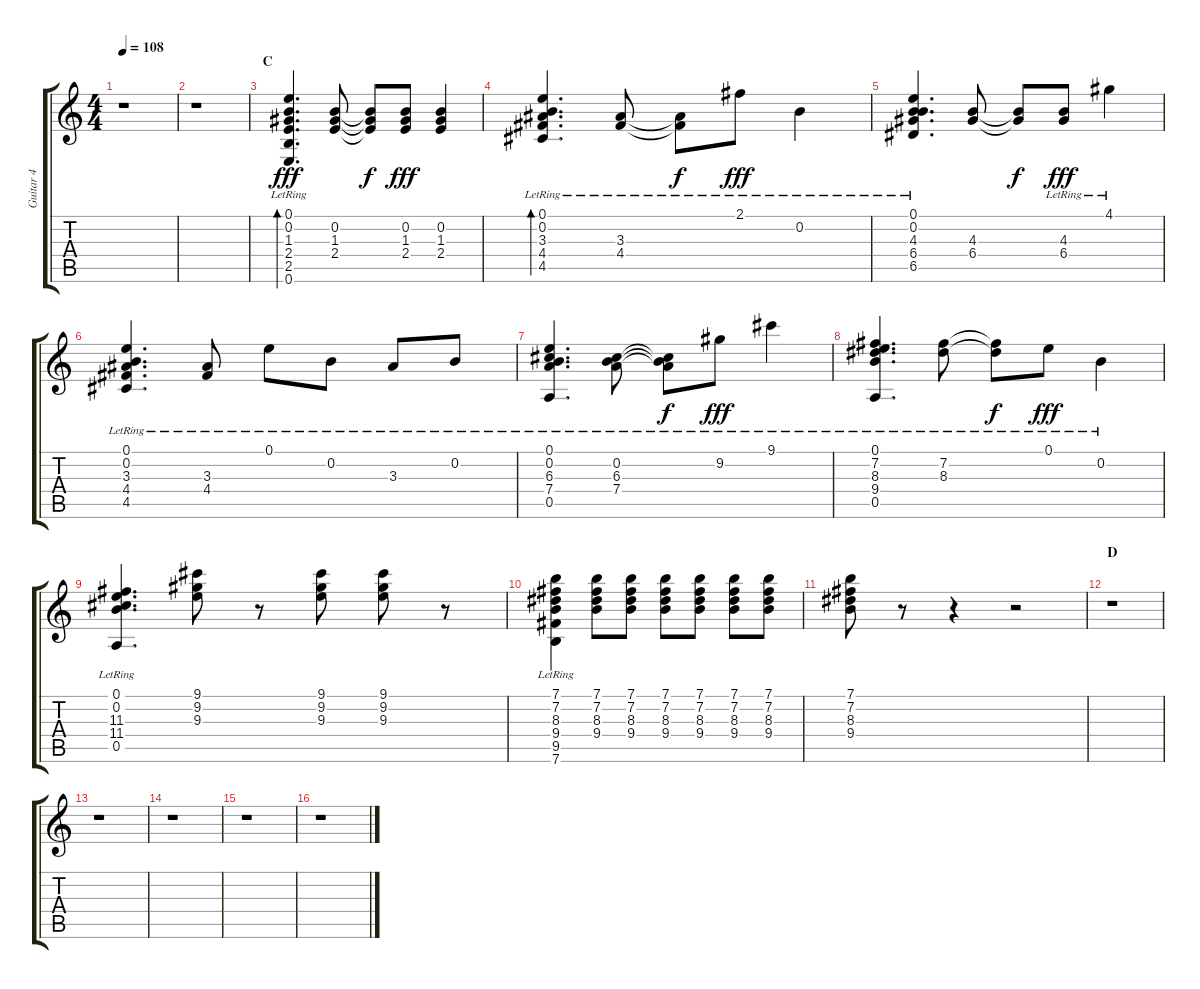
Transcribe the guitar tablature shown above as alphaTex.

\track ("Guitar 4" "Guitar 4") {instrument acousticguitarsteel}
\staff {score tabs}
\tuning (E4 B3 G3 D3 A2 E2) {hide}
\ts (4 4)
\tempo 108
\clef g2
\ks c
r.1{dy fff} |
r.1 |
\section ("" "C")
(0.1{lr} 0.2 1.3 2.4 2.5{lr} 0.6{lr}).4{d bd 120} (0.2 1.3 2.4).8 (0.2{t} 1.3{t} 2.4{t}).8{dy f} (0.2 1.3 2.4).8{dy fff} (0.2 1.3 2.4).4 |
(0.1{lr} 0.2{lr} 3.3 4.4 4.5{lr}).4{d bd 120} (3.3{lr} 4.4{lr}).8 (3.3{lr t} 4.4{lr t}).8{dy f} 2.1{lr}.8{dy fff} 0.2{lr}.4 |
(0.1{lr} 0.2{lr} 4.3 6.4 6.5{lr}).4{d} (4.3 6.4).8 (4.3{t} 6.4{t}).8{dy f} (4.3{lr} 6.4{lr}).8{dy fff} 4.1{lr}.4 |
(0.1{lr} 0.2{lr} 3.3 4.4 4.5{lr}).4{d} (3.3{lr} 4.4{lr}).8 0.1{lr}.8 0.2{lr}.8 3.3{lr}.8 0.2{lr}.8 |
(0.1{lr} 0.2 6.3 7.4 0.5{lr}).4{d} (0.2 6.3{lr} 7.4{lr}).8 (0.2{t} 6.3{lr t} 7.4{lr t}).8{dy f} 9.2{lr}.8{dy fff} 9.1{lr}.4 |
(0.1{lr} 7.2 8.3 9.4{lr} 0.5{lr}).4{d} (7.2{lr} 8.3{lr}).8 (7.2{lr t} 8.3{lr t}).8{dy f} 0.1{lr}.8{dy fff} 0.2{lr}.4 |
(0.1 0.2 11.3 11.4{lr} 0.5{lr}).4{d} (9.1 9.2 9.3).8 r.8 (9.1 9.2 9.3).8 (9.1 9.2 9.3).8 r.8 |
(7.1 7.2 8.3 9.4 9.5{lr} 7.6{lr}).4 (7.1 7.2 8.3 9.4).8 (7.1 7.2 8.3 9.4).8 (7.1 7.2 8.3 9.4).8 (7.1 7.2 8.3 9.4).8 (7.1 7.2 8.3 9.4).8 (7.1 7.2 8.3 9.4).8 |
(7.1 7.2 8.3 9.4).8 r.8 r.4 r.2 |
\section ("" "D")
r.1 |
r.1 |
r.1 |
r.1 |
r.1
